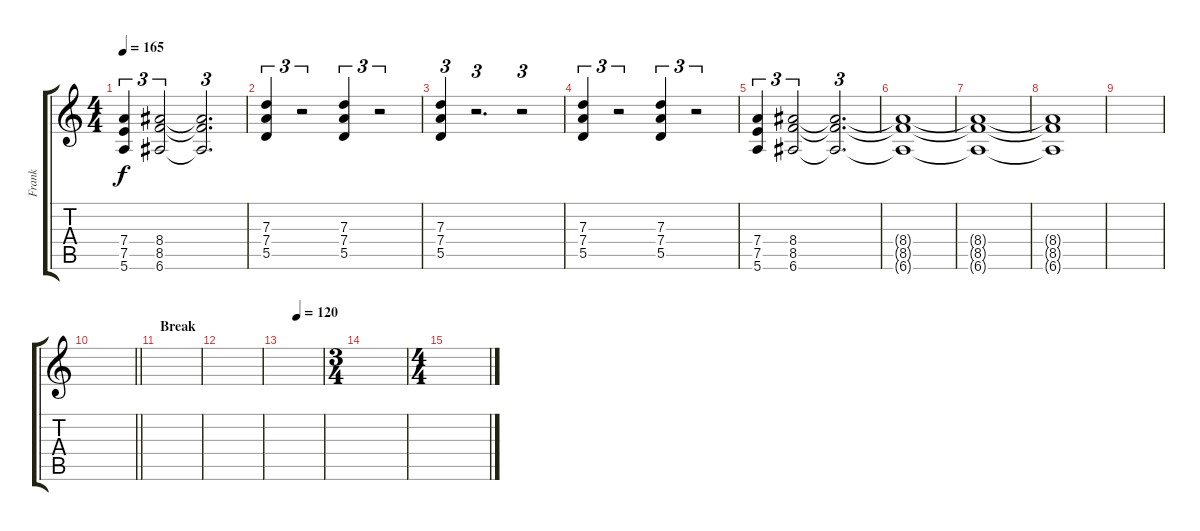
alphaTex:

\track ("Frank" "Frank") {instrument acousticguitarsteel}
\staff {score tabs}
\tuning (E4 B3 G3 D3 A2 E2) {hide}
\ts (4 4)
\tempo 165
\clef g2
\ks c
(7.4 7.5 5.6).4{tu (3 2) dy f} (8.4 8.5 6.6).2{tu (3 2)} (8.4{t} 8.5{t} 6.6{t}).2{d tu (3 2)} |
(7.3 7.4 5.5).4{tu (3 2)} r.2{tu (3 2)} (7.3 7.4 5.5).4{tu (3 2)} r.2{tu (3 2)} |
(7.3 7.4 5.5).4{tu (3 2)} r.2{d tu (3 2)} r.2{tu (3 2)} |
(7.3 7.4 5.5).4{tu (3 2)} r.2{tu (3 2)} (7.3 7.4 5.5).4{tu (3 2)} r.2{tu (3 2)} |
(7.4 7.5 5.6).4{tu (3 2)} (8.4 8.5 6.6).2{tu (3 2) volume 0} (8.4{t} 8.5{t} 6.6{t}).2{d tu (3 2)} |
(8.4{t} 8.5{t} 6.6{t}).1 |
(8.4{t} 8.5{t} 6.6{t}).1 |
(8.4{t} 8.5{t} 6.6{t}).1 |
|
\barLineRight lightlight
|
\section ("" "Break")
|
|
\tempo (120 0.375)
|
\ts (3 4)
|
\ts (4 4)
